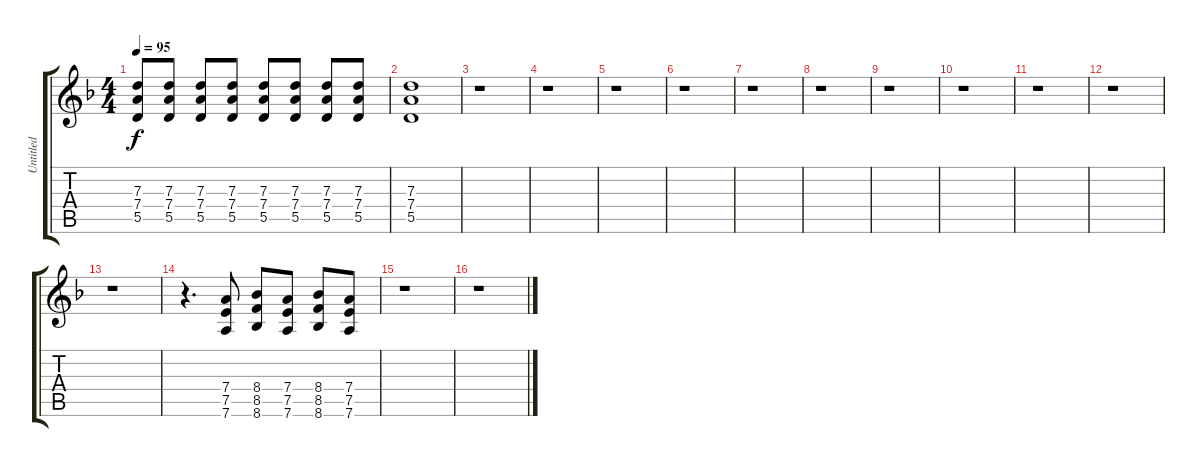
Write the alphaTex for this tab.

\track ("Untitled" "Untitled") {instrument distortionguitar}
\staff {score tabs}
\tuning (E4 B3 G3 D3 A2 D2) {hide}
\ts (4 4)
\tempo 95
\clef g2
\ks f
(7.3 7.4 5.5).8{dy f} (7.3 7.4 5.5).8 (7.3 7.4 5.5).8 (7.3 7.4 5.5).8 (7.3 7.4 5.5).8 (7.3 7.4 5.5).8 (7.3 7.4 5.5).8 (7.3 7.4 5.5).8 |
(7.3 7.4 5.5).1 |
r.1 |
r.1 |
r.1 |
r.1 |
r.1 |
r.1 |
r.1 |
r.1 |
r.1 |
r.1 |
r.1 |
r.4{d} (7.4 7.5 7.6).8 (8.4 8.5 8.6).8 (7.4 7.5 7.6).8 (8.4 8.5 8.6).8 (7.4 7.5 7.6).8 |
r.1 |
r.1
